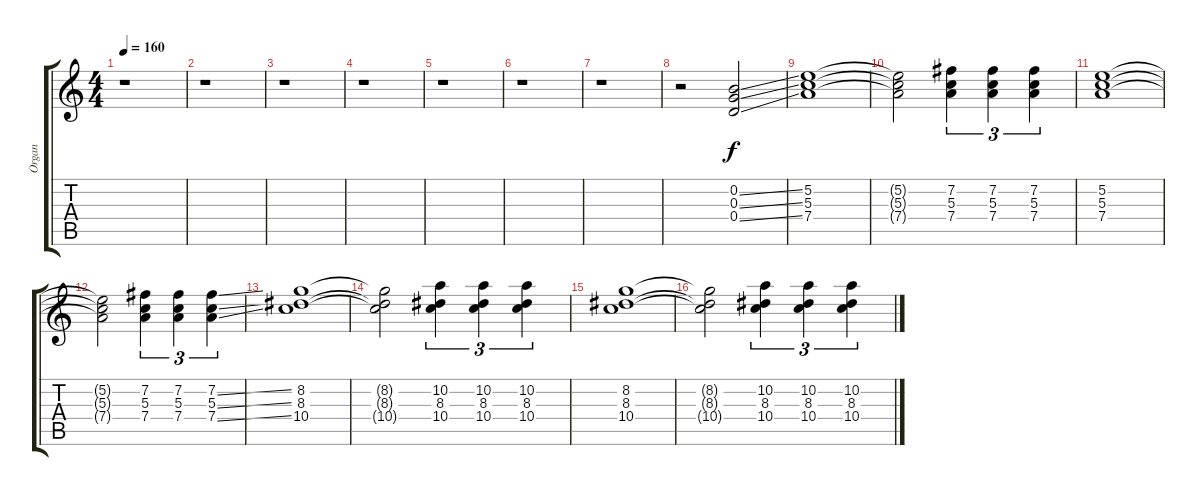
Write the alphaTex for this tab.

\track ("Organ" "Organ") {instrument rockorgan}
\staff {score tabs}
\tuning (E5 B4 G4 D4 A3 E3) {hide}
\ts (4 4)
\tempo 160
\clef g2
\ks c
r.1{dy f instrument rockorgan} |
r.1 |
r.1 |
r.1 |
r.1 |
r.1 |
r.1 |
r.2 (0.2{ss} 0.3{ss} 0.4{ss}).2 |
(5.2 5.3 7.4).1 |
(5.2{t} 5.3{t} 7.4{t}).2 (7.2 5.3 7.4).4{tu (3 2)} (7.2 5.3 7.4).4{tu (3 2)} (7.2 5.3 7.4).4{tu (3 2)} |
(5.2 5.3 7.4).1 |
(5.2{t} 5.3{t} 7.4{t}).2 (7.2 5.3 7.4).4{tu (3 2)} (7.2 5.3 7.4).4{tu (3 2)} (7.2{ss} 5.3{ss} 7.4{ss}).4{tu (3 2)} |
(8.2 8.3 10.4).1 |
(8.2{t} 8.3{t} 10.4{t}).2 (10.2 8.3 10.4).4{tu (3 2)} (10.2 8.3 10.4).4{tu (3 2)} (10.2 8.3 10.4).4{tu (3 2)} |
(8.2 8.3 10.4).1 |
(8.2{t} 8.3{t} 10.4{t}).2 (10.2 8.3 10.4).4{tu (3 2)} (10.2 8.3 10.4).4{tu (3 2)} (10.2 8.3 10.4).4{tu (3 2)}
